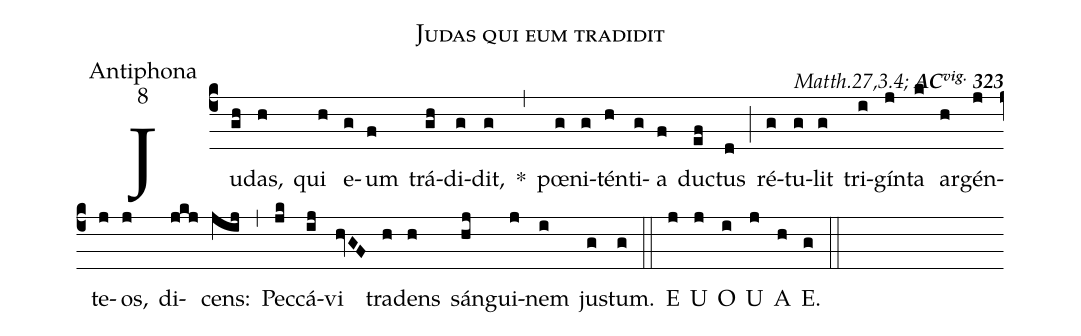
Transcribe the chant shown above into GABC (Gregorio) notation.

name:Judas qui eum tradidit;
office-part:Antiphona;
mode:8;
commentary:{\itshape\mdseries Matth.27,3.4;\/} {\bfseries AC\textsuperscript{vig.} 323};
%%
(c4)Ju(gh)das,(h) qui(h) e(g)um(f) trá(gh)di(g)dit,(g) <sp>*</sp>(,) pœ(g)ni(g)tén(h)ti(g)a(f) du(ef)ctus(d) (;) ré(g)tu(g)lit(g) tri(i)gín(j)ta(k) ar(h)gén(j)te(j)os,(j) di(jkj)cens:(jij) (,) Pec(jk)cá(ij)vi(hvGF) tra(h)dens(h) sán(hj)gui(j)nem(i) ju(g)stum.(g) (::) E(j) U(j) O(i) U(j) A(h) E.(g) (::)
